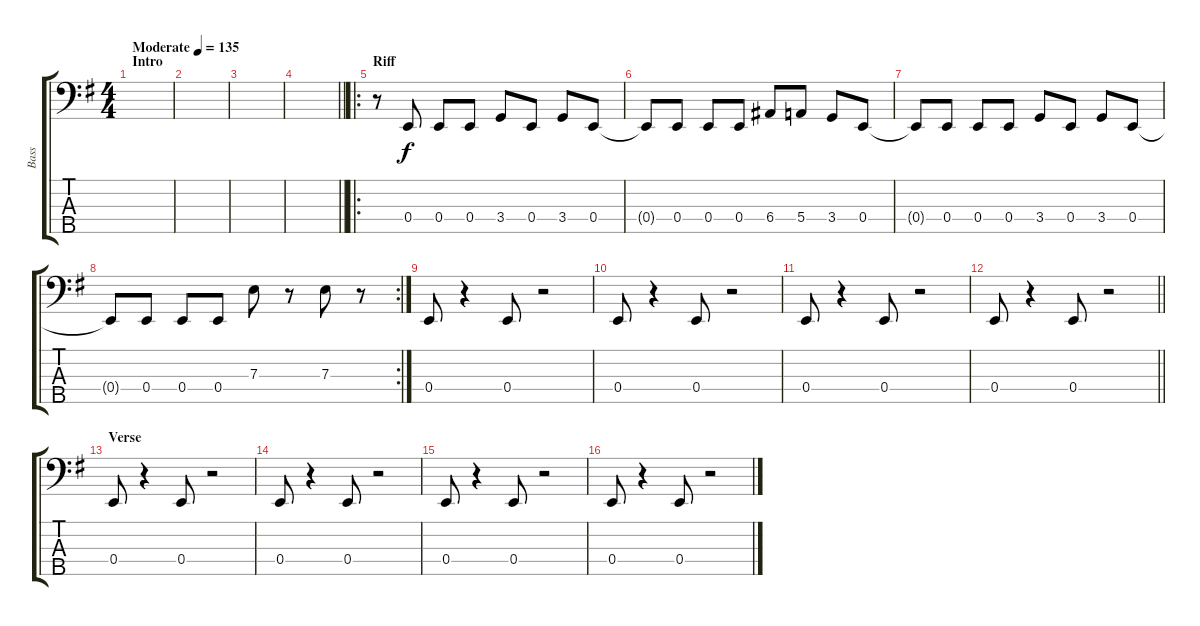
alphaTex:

\track ("Bass" "Bass") {instrument electricbassfinger}
\staff {score tabs}
\tuning (G2 D2 A1 E1 B0) {hide}
\ts (4 4)
\section ("" "Intro")
\tempo (135 "Moderate")
\clef f4
\ks g
|
|
|
\barLineRight lightlight
|
\ro
\section ("" "Riff")
r.8 0.4.8 0.4.8 0.4.8 3.4.8 0.4.8 3.4.8 0.4.8 |
0.4{t}.8 0.4.8 0.4.8 0.4.8 6.4.8 5.4.8 3.4.8 0.4.8 |
0.4{t}.8 0.4.8 0.4.8 0.4.8 3.4.8 0.4.8 3.4.8 0.4.8 |
\rc 2
0.4{t}.8 0.4.8 0.4.8 0.4.8 7.3.8 r.8 7.3.8 r.8 |
0.4.8 r.4 0.4.8 r.2 |
0.4.8 r.4 0.4.8 r.2 |
0.4.8 r.4 0.4.8 r.2 |
\barLineRight lightlight
0.4.8 r.4 0.4.8 r.2 |
\section ("" "Verse")
0.4.8 r.4 0.4.8 r.2 |
0.4.8 r.4 0.4.8 r.2 |
0.4.8 r.4 0.4.8 r.2 |
0.4.8 r.4 0.4.8 r.2
